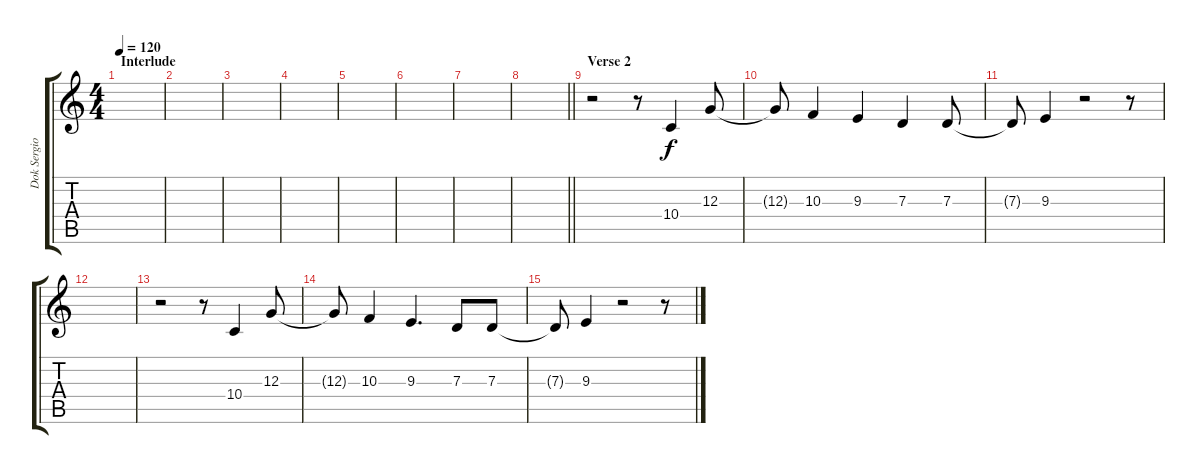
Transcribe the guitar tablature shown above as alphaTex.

\track ("Dok Sergio/Vocal" "Dok Sergio") {instrument sopranosax}
\staff {score tabs}
\tuning (E4 B3 G3 D3 A2 E2) {hide}
\ts (4 4)
\section ("" "Interlude")
\tempo 120
\clef g2
\ks c
|
|
|
|
|
|
|
\barLineRight lightlight
|
\section ("" "Verse 2")
r.2 r.8 10.4.4 12.3.8 |
12.3{t}.8 10.3.4 9.3.4 7.3.4 7.3.8 |
7.3{t}.8 9.3.4 r.2 r.8 |
|
r.2 r.8 10.4.4 12.3.8 |
12.3{t}.8 10.3.4 9.3.4{d} 7.3.8 7.3.8 |
7.3{t}.8 9.3.4 r.2 r.8
